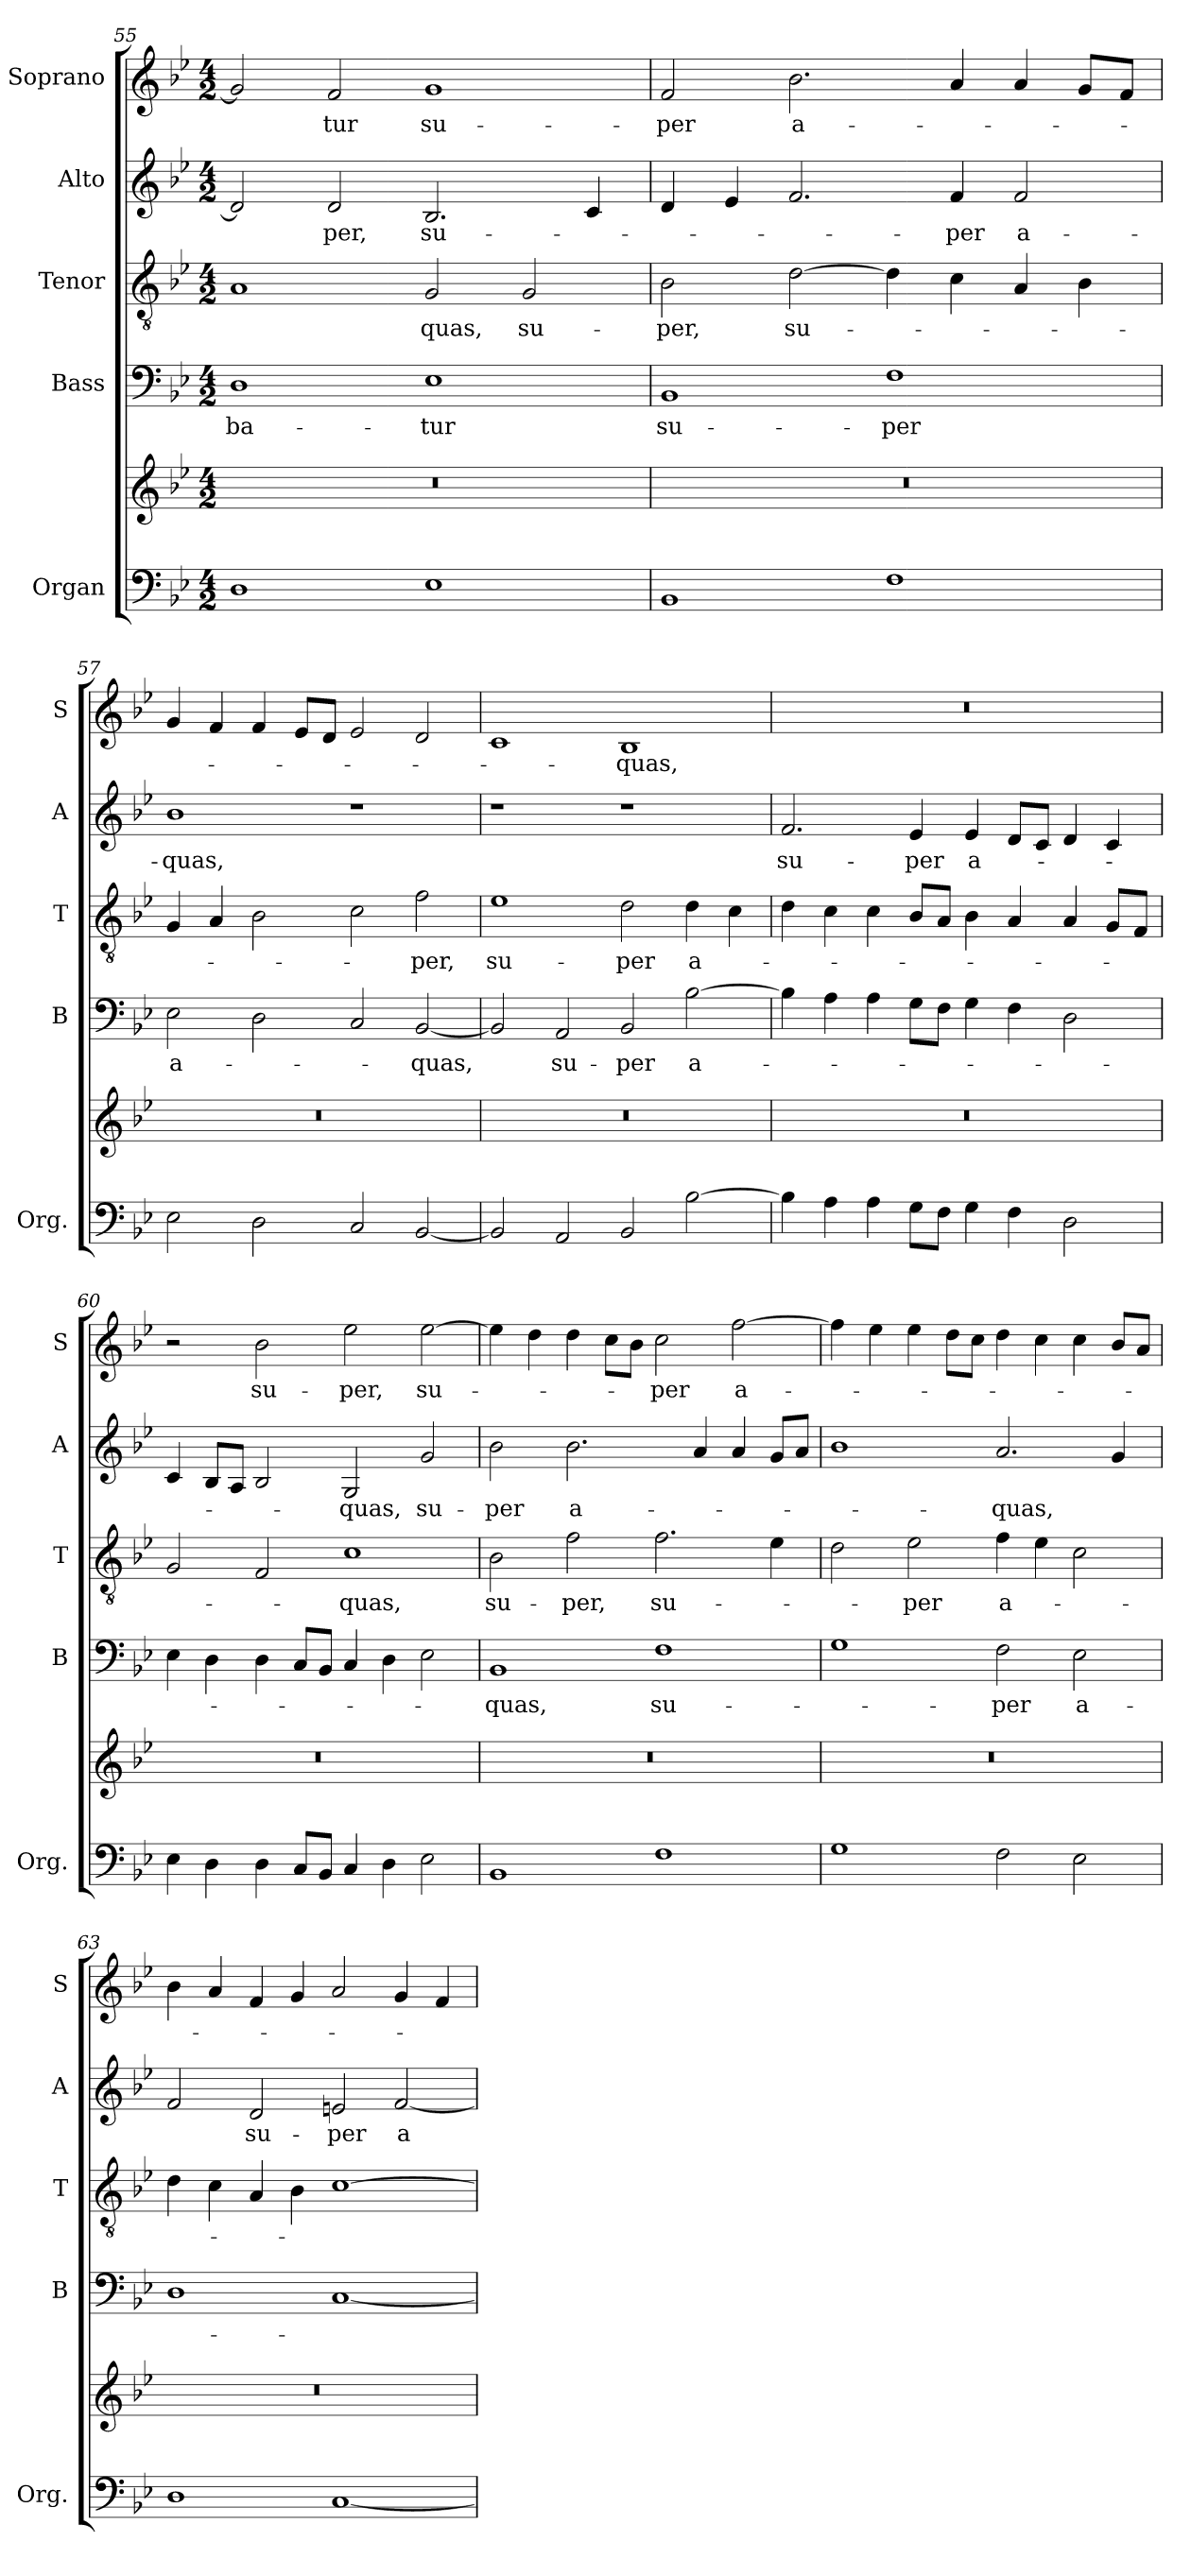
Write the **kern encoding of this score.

**kern	**kern	**kern	**text	**kern	**text	**kern	**text	**kern	**text
*part5	*part5	*part4	*part4	*part3	*part3	*part2	*part2	*part1	*part1
*staff6	*staff5	*staff4	*staff4	*staff3	*staff3	*staff2	*staff2	*staff1	*staff1
*I"Organ	*	*I"Bass	*	*I"Tenor	*	*I"Alto	*	*I"Soprano	*
*I'Org.	*	*I'B	*	*I'T	*	*I'A	*	*I'S	*
!!LO:LB:g=z
*clefF4	*clefG2	*clefF4	*	*clefGv2	*	*clefG2	*	*clefG2	*
*k[b-e-]	*k[b-e-]	*k[b-e-]	*	*k[b-e-]	*	*k[b-e-]	*	*k[b-e-]	*
*B-:	*B-:	*B-:	*	*B-:	*	*B-:	*	*B-:	*
*M4/2	*M4/2	*M4/2	*	*M4/2	*	*M4/2	*	*M4/2	*
=55	=55	=55	=55	=55	=55	=55	=55	=55	=55
!	!	!	!LO:LY:b	!	!	!	!	!	!
1D	0r	1D	-ba-	1A	.	2d/]	.	2g/]	.
!	!	!	!	!	!	!	!LO:LY:b	!	!LO:LY:b
.	.	.	.	.	.	2d/	-per,	2f/	-tur
!	!	!	!LO:LY:b	!	!LO:LY:b	!	!LO:LY:b	!	!LO:LY:b
1E-	.	1E-	-tur	2G/	-quas,	2.B-/	su-	1g	su-
!	!	!	!	!	!LO:LY:b	!	!	!	!
.	.	.	.	2G/	su-	.	.	.	.
.	.	.	.	.	.	4c/	.	.	.
=56	=56	=56	=56	=56	=56	=56	=56	=56	=56
!	!	!	!LO:LY:b	!	!LO:LY:b	!	!	!	!LO:LY:b
1BB-	0r	1BB-	su-	2B-\	-per,	4d/	.	2f/	-per
.	.	.	.	.	.	4e-/	.	.	.
!	!	!	!	!	!LO:LY:b	!	!	!	!LO:LY:b
.	.	.	.	[2d\	su-	2.f/	.	2.b-\	a-
!	!	!	!LO:LY:b	!	!	!	!	!	!
1F	.	1F	-per	4d\]	.	.	.	.	.
!	!	!	!	!	!	!	!LO:LY:b	!	!
.	.	.	.	4c\	.	4f/	-per	4a/	.
!	!	!	!	!	!	!	!LO:LY:b	!	!
.	.	.	.	4A/	.	2f/	a-	4a/	.
.	.	.	.	4B-\	.	.	.	8g/L	.
.	.	.	.	.	.	.	.	8f/J	.
=57	=57	=57	=57	=57	=57	=57	=57	=57	=57
!	!	!	!LO:LY:b	!	!	!	!LO:LY:b	!	!
2E-\	0r	2E-\	a-	4G/	.	1b-	-quas,	4g/	.
.	.	.	.	4A/	.	.	.	4f/	.
2D\	.	2D\	.	2B-\	.	.	.	4f/	.
.	.	.	.	.	.	.	.	8e-/L	.
.	.	.	.	.	.	.	.	8d/J	.
2C/	.	2C/	.	2c\	.	1r	.	2e-/	.
!	!	!	!LO:LY:b	!	!LO:LY:b	!	!	!	!
[2BB-/	.	[2BB-/	-quas,	2f\	-per,	.	.	2d/	.
!!LO:PB:g=z
=58	=58	=58	=58	=58	=58	=58	=58	=58	=58
!	!	!	!	!	!LO:LY:b	!	!	!	!
2BB-/]	0r	2BB-/]	.	1e-	su-	1r	.	1c	.
!	!	!	!LO:LY:b	!	!	!	!	!	!
2AA/	.	2AA/	su-	.	.	.	.	.	.
!	!	!	!LO:LY:b	!	!LO:LY:b	!	!	!	!LO:LY:b
2BB-/	.	2BB-/	-per	2d\	-per	1r	.	1B-	-quas,
!	!	!	!LO:LY:b	!	!LO:LY:b	!	!	!	!
[2B-\	.	[2B-\	a-	4d\	a-	.	.	.	.
.	.	.	.	4c\	.	.	.	.	.
=59	=59	=59	=59	=59	=59	=59	=59	=59	=59
!	!	!	!	!	!	!	!LO:LY:b	!	!
4B-\]	0r	4B-\]	.	4d\	.	2.f/	su-	0r	.
4A\	.	4A\	.	4c\	.	.	.	.	.
4A\	.	4A\	.	4c\	.	.	.	.	.
!	!	!	!	!	!	!	!LO:LY:b	!	!
8G\L	.	8G\L	.	8B-/L	.	4e-/	-per	.	.
8F\J	.	8F\J	.	8A/J	.	.	.	.	.
!	!	!	!	!	!	!	!LO:LY:b	!	!
4G\	.	4G\	.	4B-\	.	4e-/	a-	.	.
4F\	.	4F\	.	4A/	.	8d/L	.	.	.
.	.	.	.	.	.	8c/J	.	.	.
2D\	.	2D\	.	4A/	.	4d/	.	.	.
.	.	.	.	8G/L	.	4c/	.	.	.
.	.	.	.	8F/J	.	.	.	.	.
=60	=60	=60	=60	=60	=60	=60	=60	=60	=60
4E-\	0r	4E-\	.	2G/	.	4c/	.	2r	.
4D\	.	4D\	.	.	.	8B-/L	.	.	.
.	.	.	.	.	.	8A/J	.	.	.
!	!	!	!	!	!	!	!	!	!LO:LY:b
4D\	.	4D\	.	2F/	.	2B-/	.	2b-\	su-
8C/L	.	8C/L	.	.	.	.	.	.	.
8BB-/J	.	8BB-/J	.	.	.	.	.	.	.
!	!	!	!	!	!LO:LY:b	!	!LO:LY:b	!	!LO:LY:b
4C/	.	4C/	.	1c	-quas,	2G/	-quas,	2ee-\	-per,
4D\	.	4D\	.	.	.	.	.	.	.
!	!	!	!	!	!	!	!LO:LY:b	!	!LO:LY:b
2E-\	.	2E-\	.	.	.	2g/	su-	[2ee-\	su-
!!LO:LB:g=z
=61	=61	=61	=61	=61	=61	=61	=61	=61	=61
!	!	!	!LO:LY:b	!	!LO:LY:b	!	!LO:LY:b	!	!
1BB-	0r	1BB-	-quas,	2B-\	su-	2b-\	-per	4ee-\]	.
.	.	.	.	.	.	.	.	4dd\	.
!	!	!	!	!	!LO:LY:b	!	!LO:LY:b	!	!
.	.	.	.	2f\	-per,	2.b-\	a-	4dd\	.
.	.	.	.	.	.	.	.	8cc\L	.
.	.	.	.	.	.	.	.	8b-\J	.
!	!	!	!LO:LY:b	!	!LO:LY:b	!	!	!	!LO:LY:b
1F	.	1F	su-	2.f\	su-	.	.	2cc\	-per
.	.	.	.	.	.	4a/	.	.	.
!	!	!	!	!	!	!	!	!	!LO:LY:b
.	.	.	.	.	.	4a/	.	[2ff\	a-
.	.	.	.	4e-\	.	8g/L	.	.	.
.	.	.	.	.	.	8a/J	.	.	.
=62	=62	=62	=62	=62	=62	=62	=62	=62	=62
1G	0r	1G	.	2d\	.	1b-	.	4ff\]	.
.	.	.	.	.	.	.	.	4ee-\	.
!	!	!	!	!	!LO:LY:b	!	!	!	!
.	.	.	.	2e-\	-per	.	.	4ee-\	.
.	.	.	.	.	.	.	.	8dd\L	.
.	.	.	.	.	.	.	.	8cc\J	.
!	!	!	!LO:LY:b	!	!LO:LY:b	!	!LO:LY:b	!	!
2F\	.	2F\	-per	4f\	a-	2.a/	-quas,	4dd\	.
.	.	.	.	4e-\	.	.	.	4cc\	.
!	!	!	!LO:LY:b	!	!	!	!	!	!
2E-\	.	2E-\	a-	2c\	.	.	.	4cc\	.
.	.	.	.	.	.	4g/	.	8b-/L	.
.	.	.	.	.	.	.	.	8a/J	.
=63	=63	=63	=63	=63	=63	=63	=63	=63	=63
1D	0r	1D	.	4d\	.	2f/	.	4b-\	.
.	.	.	.	4c\	.	.	.	4a/	.
!	!	!	!	!	!	!	!LO:LY:b	!	!
.	.	.	.	4A/	.	2d/	su-	4f/	.
.	.	.	.	4B-\	.	.	.	4g/	.
!	!	!	!	!	!	!	!LO:LY:b	!	!
[1C	.	[1C	.	[1c	.	2en/	-per	2a/	.
!	!	!	!	!	!	!	!LO:LY:b	!	!
.	.	.	.	.	.	[2f/	a-	4g/	.
.	.	.	.	.	.	.	.	4f/	.
=	=	=	=	=	=	=	=	=	=
*-	*-	*-	*-	*-	*-	*-	*-	*-	*-
